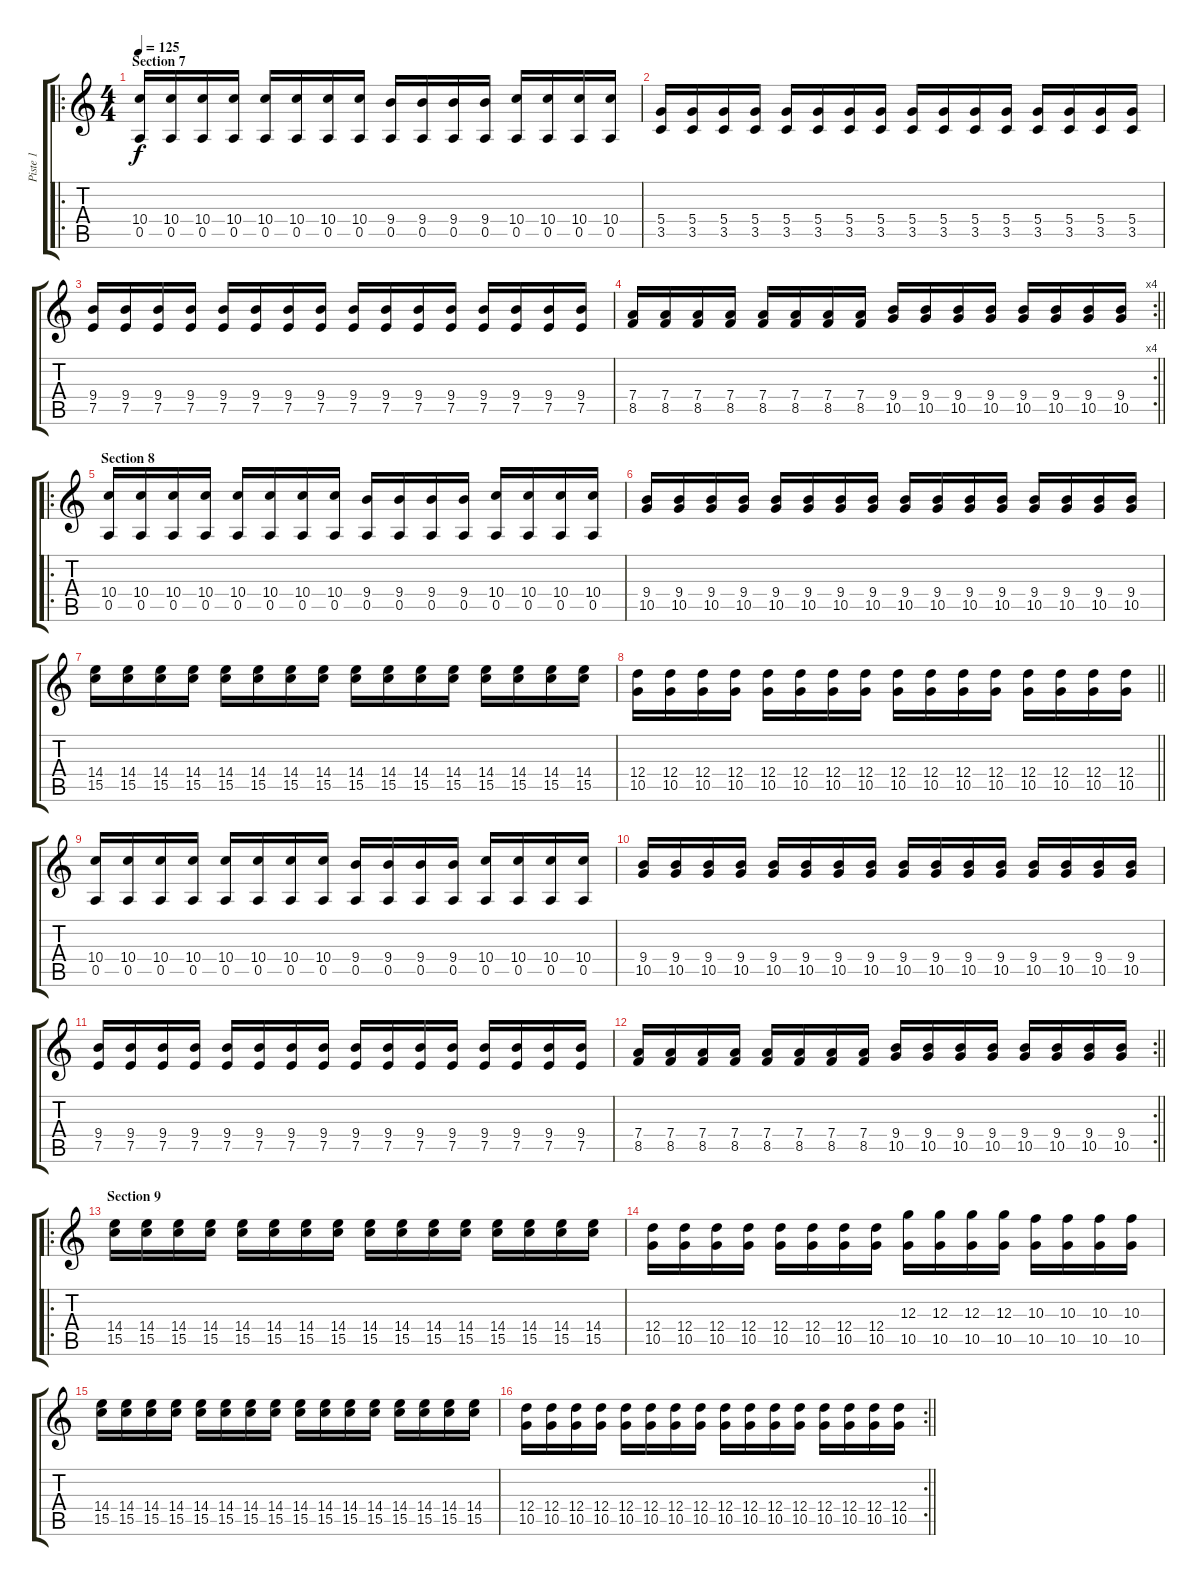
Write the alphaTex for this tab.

\track ("Piste 1" "Piste 1") {instrument distortionguitar}
\staff {score tabs}
\tuning (E4 B3 G3 D3 A2 E2) {hide}
\ro
\ts (4 4)
\section ("" "Section 7")
\tempo 125
\clef g2
\ks c
(10.4 0.5).16{dy f} (10.4 0.5).16 (10.4 0.5).16 (10.4 0.5).16 (10.4 0.5).16 (10.4 0.5).16 (10.4 0.5).16 (10.4 0.5).16 (9.4 0.5).16 (9.4 0.5).16 (9.4 0.5).16 (9.4 0.5).16 (10.4 0.5).16 (10.4 0.5).16 (10.4 0.5).16 (10.4 0.5).16 |
(5.4 3.5).16 (5.4 3.5).16 (5.4 3.5).16 (5.4 3.5).16 (5.4 3.5).16 (5.4 3.5).16 (5.4 3.5).16 (5.4 3.5).16 (5.4 3.5).16 (5.4 3.5).16 (5.4 3.5).16 (5.4 3.5).16 (5.4 3.5).16 (5.4 3.5).16 (5.4 3.5).16 (5.4 3.5).16 |
(9.4 7.5).16 (9.4 7.5).16 (9.4 7.5).16 (9.4 7.5).16 (9.4 7.5).16 (9.4 7.5).16 (9.4 7.5).16 (9.4 7.5).16 (9.4 7.5).16 (9.4 7.5).16 (9.4 7.5).16 (9.4 7.5).16 (9.4 7.5).16 (9.4 7.5).16 (9.4 7.5).16 (9.4 7.5).16 |
\rc 4
\barLineRight lightlight
(7.4 8.5).16 (7.4 8.5).16 (7.4 8.5).16 (7.4 8.5).16 (7.4 8.5).16 (7.4 8.5).16 (7.4 8.5).16 (7.4 8.5).16 (9.4 10.5).16 (9.4 10.5).16 (9.4 10.5).16 (9.4 10.5).16 (9.4 10.5).16 (9.4 10.5).16 (9.4 10.5).16 (9.4 10.5).16 |
\ro
\section ("" "Section 8")
(10.4 0.5).16 (10.4 0.5).16 (10.4 0.5).16 (10.4 0.5).16 (10.4 0.5).16 (10.4 0.5).16 (10.4 0.5).16 (10.4 0.5).16 (9.4 0.5).16 (9.4 0.5).16 (9.4 0.5).16 (9.4 0.5).16 (10.4 0.5).16 (10.4 0.5).16 (10.4 0.5).16 (10.4 0.5).16 |
(9.4 10.5).16 (9.4 10.5).16 (9.4 10.5).16 (9.4 10.5).16 (9.4 10.5).16 (9.4 10.5).16 (9.4 10.5).16 (9.4 10.5).16 (9.4 10.5).16 (9.4 10.5).16 (9.4 10.5).16 (9.4 10.5).16 (9.4 10.5).16 (9.4 10.5).16 (9.4 10.5).16 (9.4 10.5).16 |
(14.4 15.5).16 (14.4 15.5).16 (14.4 15.5).16 (14.4 15.5).16 (14.4 15.5).16 (14.4 15.5).16 (14.4 15.5).16 (14.4 15.5).16 (14.4 15.5).16 (14.4 15.5).16 (14.4 15.5).16 (14.4 15.5).16 (14.4 15.5).16 (14.4 15.5).16 (14.4 15.5).16 (14.4 15.5).16 |
\barLineRight lightlight
(12.4 10.5).16 (12.4 10.5).16 (12.4 10.5).16 (12.4 10.5).16 (12.4 10.5).16 (12.4 10.5).16 (12.4 10.5).16 (12.4 10.5).16 (12.4 10.5).16 (12.4 10.5).16 (12.4 10.5).16 (12.4 10.5).16 (12.4 10.5).16 (12.4 10.5).16 (12.4 10.5).16 (12.4 10.5).16 |
(10.4 0.5).16 (10.4 0.5).16 (10.4 0.5).16 (10.4 0.5).16 (10.4 0.5).16 (10.4 0.5).16 (10.4 0.5).16 (10.4 0.5).16 (9.4 0.5).16 (9.4 0.5).16 (9.4 0.5).16 (9.4 0.5).16 (10.4 0.5).16 (10.4 0.5).16 (10.4 0.5).16 (10.4 0.5).16 |
(9.4 10.5).16 (9.4 10.5).16 (9.4 10.5).16 (9.4 10.5).16 (9.4 10.5).16 (9.4 10.5).16 (9.4 10.5).16 (9.4 10.5).16 (9.4 10.5).16 (9.4 10.5).16 (9.4 10.5).16 (9.4 10.5).16 (9.4 10.5).16 (9.4 10.5).16 (9.4 10.5).16 (9.4 10.5).16 |
(9.4 7.5).16 (9.4 7.5).16 (9.4 7.5).16 (9.4 7.5).16 (9.4 7.5).16 (9.4 7.5).16 (9.4 7.5).16 (9.4 7.5).16 (9.4 7.5).16 (9.4 7.5).16 (9.4 7.5).16 (9.4 7.5).16 (9.4 7.5).16 (9.4 7.5).16 (9.4 7.5).16 (9.4 7.5).16 |
\rc 2
\barLineRight lightlight
(7.4 8.5).16 (7.4 8.5).16 (7.4 8.5).16 (7.4 8.5).16 (7.4 8.5).16 (7.4 8.5).16 (7.4 8.5).16 (7.4 8.5).16 (9.4 10.5).16 (9.4 10.5).16 (9.4 10.5).16 (9.4 10.5).16 (9.4 10.5).16 (9.4 10.5).16 (9.4 10.5).16 (9.4 10.5).16 |
\ro
\section ("" "Section 9")
(14.4 15.5).16 (14.4 15.5).16 (14.4 15.5).16 (14.4 15.5).16 (14.4 15.5).16 (14.4 15.5).16 (14.4 15.5).16 (14.4 15.5).16 (14.4 15.5).16 (14.4 15.5).16 (14.4 15.5).16 (14.4 15.5).16 (14.4 15.5).16 (14.4 15.5).16 (14.4 15.5).16 (14.4 15.5).16 |
(12.4 10.5).16 (12.4 10.5).16 (12.4 10.5).16 (12.4 10.5).16 (12.4 10.5).16 (12.4 10.5).16 (12.4 10.5).16 (12.4 10.5).16 (12.3 10.5).16 (12.3 10.5).16 (12.3 10.5).16 (12.3 10.5).16 (10.3 10.5).16 (10.3 10.5).16 (10.3 10.5).16 (10.3 10.5).16 |
(14.4 15.5).16 (14.4 15.5).16 (14.4 15.5).16 (14.4 15.5).16 (14.4 15.5).16 (14.4 15.5).16 (14.4 15.5).16 (14.4 15.5).16 (14.4 15.5).16 (14.4 15.5).16 (14.4 15.5).16 (14.4 15.5).16 (14.4 15.5).16 (14.4 15.5).16 (14.4 15.5).16 (14.4 15.5).16 |
\rc 2
\barLineRight lightlight
(12.4 10.5).16 (12.4 10.5).16 (12.4 10.5).16 (12.4 10.5).16 (12.4 10.5).16 (12.4 10.5).16 (12.4 10.5).16 (12.4 10.5).16 (12.4 10.5).16 (12.4 10.5).16 (12.4 10.5).16 (12.4 10.5).16 (12.4 10.5).16 (12.4 10.5).16 (12.4 10.5).16 (12.4 10.5).16
